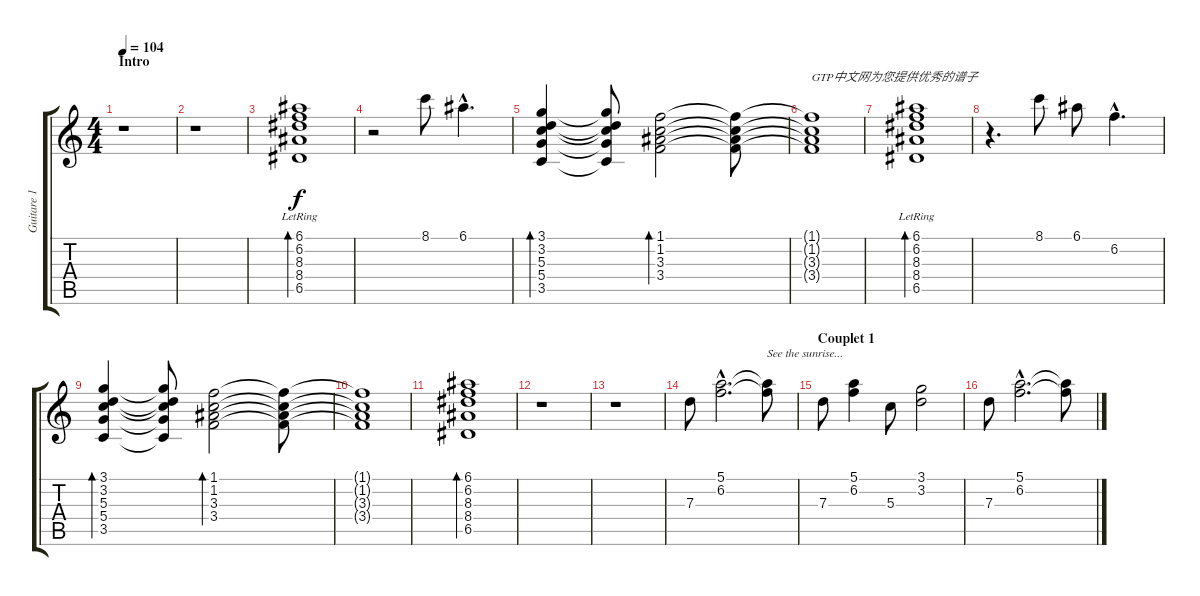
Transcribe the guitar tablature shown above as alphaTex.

\track ("Guitare 1" "Guitare 1") {instrument electricguitarclean}
\staff {score tabs}
\tuning (E4 B3 G3 D3 A2 E2) {hide}
\ts (4 4)
\section ("" "Intro")
\tempo 104
\clef g2
\ks c
r.1{dy f instrument electricguitarclean} |
r.1 |
(6.1 6.2{lr} 8.3{lr} 8.4{lr} 6.5{lr}).1{bd 240} |
r.2 8.1.8 6.1{hac}.4{d} |
(3.1 3.2 5.3 5.4 3.5).4{bd 120} (3.1{t} 3.2{t} 5.3{t} 5.4{t} 3.5{t}).8 (1.1 1.2 3.3 3.4).2{bd 120} (1.1{t} 1.2{t} 3.3{t} 3.4{t}).8 |
(1.1{t} 1.2{t} 3.3{t} 3.4{t}).1{txt "GTP中文网为您提供优秀的谱子"} |
(6.1 6.2{lr} 8.3{lr} 8.4{lr} 6.5{lr}).1{bd 240} |
r.4{d} 8.1.8 6.1.8 6.2{hac}.4{d} |
(3.1 3.2 5.3 5.4 3.5).4{bd 120} (3.1{t} 3.2{t} 5.3{t} 5.4{t} 3.5{t}).8 (1.1 1.2 3.3 3.4).2{bd 120} (1.1{t} 1.2{t} 3.3{t} 3.4{t}).8 |
(1.1{t} 1.2{t} 3.3{t} 3.4{t}).1 |
(6.1 6.2 8.3 8.4 6.5).1{bd 120} |
r.1 |
r.1 |
7.3.8 (5.1{hac} 6.2{hac}).2{d} (5.1{t} 6.2{t}).8{txt "See the sunrise..."} |
\section ("" "Couplet 1")
7.3.8 (5.1 6.2).4 5.3.8 (3.1 3.2).2 |
7.3.8 (5.1{hac} 6.2{hac}).2{d} (5.1{t} 6.2{t}).8
